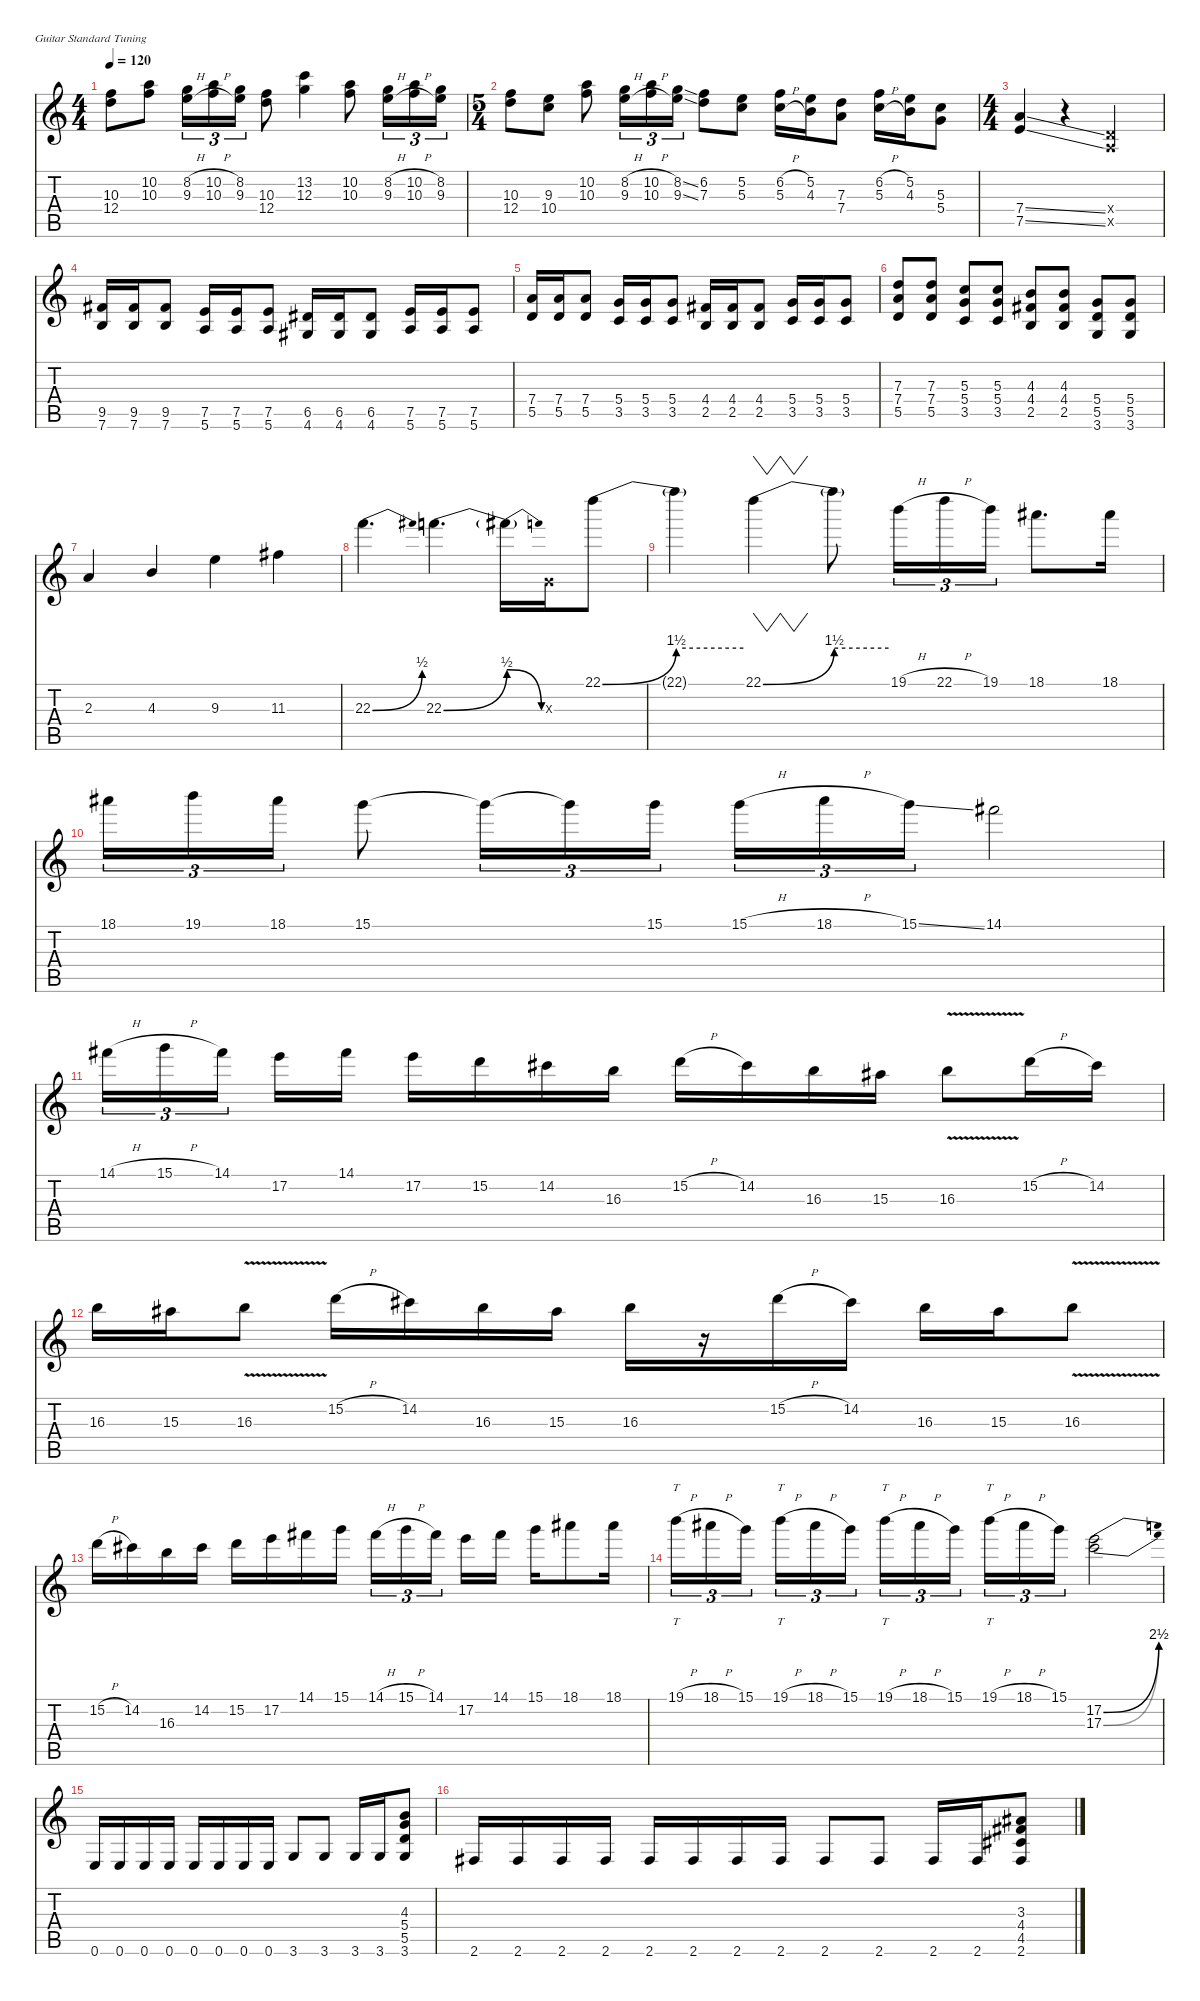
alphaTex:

\defaultSystemsLayout 4
\hideDynamics
\bracketExtendMode nobrackets
\singleTrackTrackNamePolicy hidden
\multiTrackTrackNamePolicy hidden
\otherSystemsTrackNameOrientation horizontal
\track ("Hammett" "dist.guit.") {instrument distortionguitar}
\staff {score tabs}
\tuning (E4 B3 G3 D3 A2 E2)
\ts (4 4)
\tempo 120
\clef g2
\ks c
(10.3 12.4).8{dy f beam Down} (10.2 10.3).8{beam Down} (8.2{h} 9.3{h}).16{tu (3 2) beam Down} (10.2{h} 10.3{h}).16{tu (3 2) beam Down} (8.2 9.3).16{tu (3 2) beam Down} (10.3 12.4).8{beam Down} (13.2 12.3).4{beam Down} (10.2 10.3).8{beam Down} (8.2{h} 9.3{h}).16{tu (3 2) beam Down} (10.2{h} 10.3{h}).16{tu (3 2) beam Down} (8.2 9.3).16{tu (3 2) beam Down} |
\ts (5 4)
(10.3 12.4).8{beam Down} (9.3 10.4).8{beam Down} (10.2 10.3).8{beam Down} (8.2{h} 9.3{h}).16{tu (3 2) beam Down} (10.2{h} 10.3{h}).16{tu (3 2) beam Down} (8.2{ss} 9.3{ss}).16{tu (3 2) beam Down} (6.2 7.3).8{beam Down} (5.2 5.3).8{beam Down} (6.2{h} 5.3{h}).16{beam Down} (5.2 4.3).16{beam Down} (7.3 7.4).8{beam Down} (6.2{h} 5.3{h}).16{beam Down} (5.2 4.3).16{beam Down} (5.3 5.4).8{beam Down} |
\ts (4 4)
(7.4{ss} 7.5{ss}).4{beam Up} r.4{beam Up} (0.4{x} 0.5{x}).2{beam Up} |
(9.5{acc #} 7.6).16{beam Up} (9.5{acc #} 7.6).16{beam Up} (9.5{acc #} 7.6).8{beam Up} (7.5 5.6).16{beam Up} (7.5 5.6).16{beam Up} (7.5 5.6).8{beam Up} (6.5{acc #} 4.6{acc #}).16{beam Up} (6.5{acc #} 4.6{acc #}).16{beam Up} (6.5{acc #} 4.6{acc #}).8{beam Up} (7.5 5.6).16{beam Up} (7.5 5.6).16{beam Up} (7.5 5.6).8{beam Up} |
(7.4 5.5).16{beam Up} (7.4 5.5).16{beam Up} (7.4 5.5).8{beam Up} (5.4 3.5).16{beam Up} (5.4 3.5).16{beam Up} (5.4 3.5).8{beam Up} (4.4{acc #} 2.5).16{beam Up} (4.4{acc #} 2.5).16{beam Up} (4.4{acc #} 2.5).8{beam Up} (5.4 3.5).16{beam Up} (5.4 3.5).16{beam Up} (5.4 3.5).8{beam Up} |
(7.3 7.4 5.5).8{beam Up} (7.3 7.4 5.5).8{beam Up} (5.3 5.4 3.5).8{beam Up} (5.3 5.4 3.5).8{beam Up} (4.3 4.4{acc #} 2.5).8{beam Up} (4.3 4.4{acc #} 2.5).8{beam Up} (5.4 5.5 3.6).8{beam Up} (5.4 5.5 3.6).8{beam Up} |
2.3.4{beam Up} 4.3.4{beam Up} 9.3.4{beam Down} 11.3{acc #}.4{beam Down} |
22.3{be (bend 0 0 30 2)}.4{d beam Down} 22.3{be (bend 0 0 60 2)}.4{d beam Down} 22.3{be (release 0 2 60 0) t}.16{beam Down} 0.3{x}.16{beam Down} 22.1{be (bend 0 0 60 6)}.8{beam Down} |
22.1{be (hold 0 6 60 6) t}.4{beam Down} 22.1{be (bend 0 0 60 6)}.4{vw beam Down} 22.1{be (hold 0 6 60 6) t}.8{beam Down} 19.1{h}.16{tu (3 2) beam Down} 22.1{h}.16{tu (3 2) beam Down} 19.1.16{tu (3 2) beam Down} 18.1{acc #}.8{d beam Down} 18.1{acc #}.16{beam Down} |
18.1{acc #}.16{tu (3 2) beam Down} 19.1.16{tu (3 2) beam Down} 18.1{acc #}.16{tu (3 2) beam Down} 15.1.8{beam Down} 15.1{t}.16{tu (3 2) beam Down} 15.1{t}.16{tu (3 2) beam Down} 15.1.16{tu (3 2) beam Down} 15.1{h}.16{tu (3 2) beam Down} 18.1{h acc #}.16{tu (3 2) beam Down} 15.1{ss}.16{tu (3 2) beam Down} 14.1{acc #}.2{beam Down} |
14.1{h acc #}.16{tu (3 2) beam Down} 15.1{h}.16{tu (3 2) beam Down} 14.1{acc #}.16{tu (3 2) beam Down} 17.2.16{beam Down} 14.1{acc #}.16{beam Down} 17.2.16{beam Down} 15.2.16{beam Down} 14.2{acc #}.16{beam Down} 16.3.16{beam Down} 15.2{h}.16{beam Down} 14.2{acc #}.16{beam Down} 16.3.16{beam Down} 15.3{acc #}.16{beam Down} 16.3{v}.8{beam Down} 15.2{h}.16{beam Down} 14.2{acc #}.16{beam Down} |
16.3.16{beam Down} 15.3{acc #}.16{beam Down} 16.3{v}.8{beam Down} 15.2{h}.16{beam Down} 14.2{acc #}.16{beam Down} 16.3.16{beam Down} 15.3{acc #}.16{beam Down} 16.3.16{beam Down} r.16{beam Down} 15.2{h}.16{beam Down} 14.2{acc #}.16{beam Down} 16.3.16{beam Down} 15.3{acc #}.16{beam Down} 16.3{v}.8{beam Down} |
15.2{h}.16{beam Down} 14.2{acc #}.16{beam Down} 16.3.16{beam Down} 14.2{acc #}.16{beam Down} 15.2.16{beam Down} 17.2.16{beam Down} 14.1{acc #}.16{beam Down} 15.1.16{beam Down} 14.1{h acc #}.16{tu (3 2) beam Down} 15.1{h}.16{tu (3 2) beam Down} 14.1{acc #}.16{tu (3 2) beam Down} 17.2.16{beam Down} 14.1{acc #}.16{beam Down} 15.1.16{beam Down} 18.1{acc #}.8{beam Down} 18.1{acc #}.16{beam Down} |
19.1{h}.16{tt tu (3 2) beam Down} 18.1{h acc #}.16{tu (3 2) beam Down} 15.1.16{tu (3 2) beam Down} 19.1{h}.16{tt tu (3 2) beam Down} 18.1{h acc #}.16{tu (3 2) beam Down} 15.1.16{tu (3 2) beam Down} 19.1{h}.16{tt tu (3 2) beam Down} 18.1{h acc #}.16{tu (3 2) beam Down} 15.1.16{tu (3 2) beam Down} 19.1{h}.16{tt tu (3 2) beam Down} 18.1{h acc #}.16{tu (3 2) beam Down} 15.1.16{tu (3 2) beam Down} (17.2{be (bend 0 0 60 10)} 17.3{be (bend 0 0 60 10)}).2{beam Down} |
0.6.16{beam Up} 0.6.16{beam Up} 0.6.16{beam Up} 0.6.16{beam Up} 0.6.16{beam Up} 0.6.16{beam Up} 0.6.16{beam Up} 0.6.16{beam Up} 3.6.8{beam Up} 3.6.8{beam Up} 3.6.16{beam Up} 3.6.16{beam Up} (4.3 5.4 5.5 3.6).8{beam Up} |
2.6{acc #}.16{beam Up} 2.6{acc #}.16{beam Up} 2.6{acc #}.16{beam Up} 2.6{acc #}.16{beam Up} 2.6{acc #}.16{beam Up} 2.6{acc #}.16{beam Up} 2.6{acc #}.16{beam Up} 2.6{acc #}.16{beam Up} 2.6{acc #}.8{beam Up} 2.6{acc #}.8{beam Up} 2.6{acc #}.16{beam Up} 2.6{acc #}.16{beam Up} (3.3{acc #} 4.4{acc #} 4.5{acc #} 2.6{acc #}).8{beam Up}
